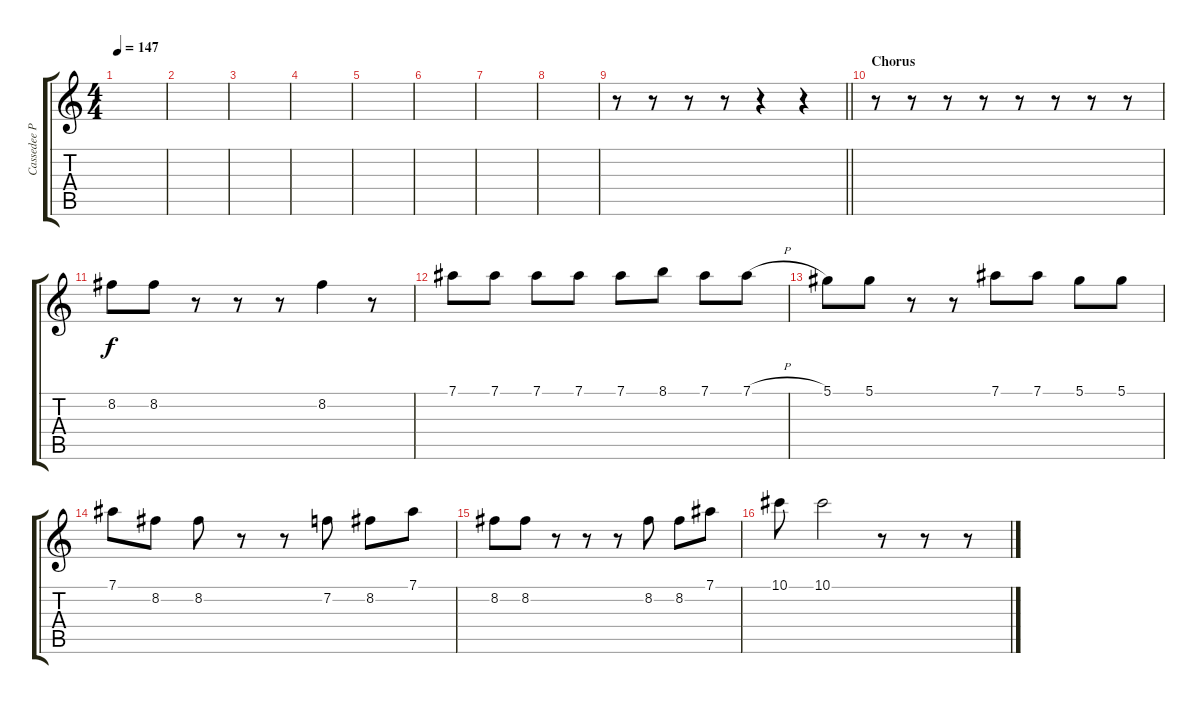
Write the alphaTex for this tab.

\track ("Cassedee Pope (Vocals)" "Cassedee P") {instrument acousticguitarnylon}
\staff {score tabs}
\tuning (Eb4 Bb3 Gb3 Db3 Ab2 Eb2) {hide}
\ts (4 4)
\tempo 147
\clef g2
\ks c
|
|
|
|
|
|
|
|
\barLineRight lightlight
r.8 r.8 r.8 r.8 r.4 r.4 |
\section ("" "Chorus")
r.8 r.8 r.8 r.8 r.8 r.8 r.8 r.8 |
8.2.8 8.2.8 r.8 r.8 r.8 8.2.4 r.8 |
7.1.8 7.1.8 7.1.8 7.1.8 7.1.8 8.1.8 7.1.8 7.1{h}.8 |
5.1.8 5.1.8 r.8 r.8 7.1.8 7.1.8 5.1.8 5.1.8 |
7.1.8 8.2.8 8.2.8 r.8 r.8 7.2.8 8.2.8 7.1.8 |
8.2.8 8.2.8 r.8 r.8 r.8 8.2.8 8.2.8 7.1.8 |
10.1.8 10.1.2 r.8 r.8 r.8
